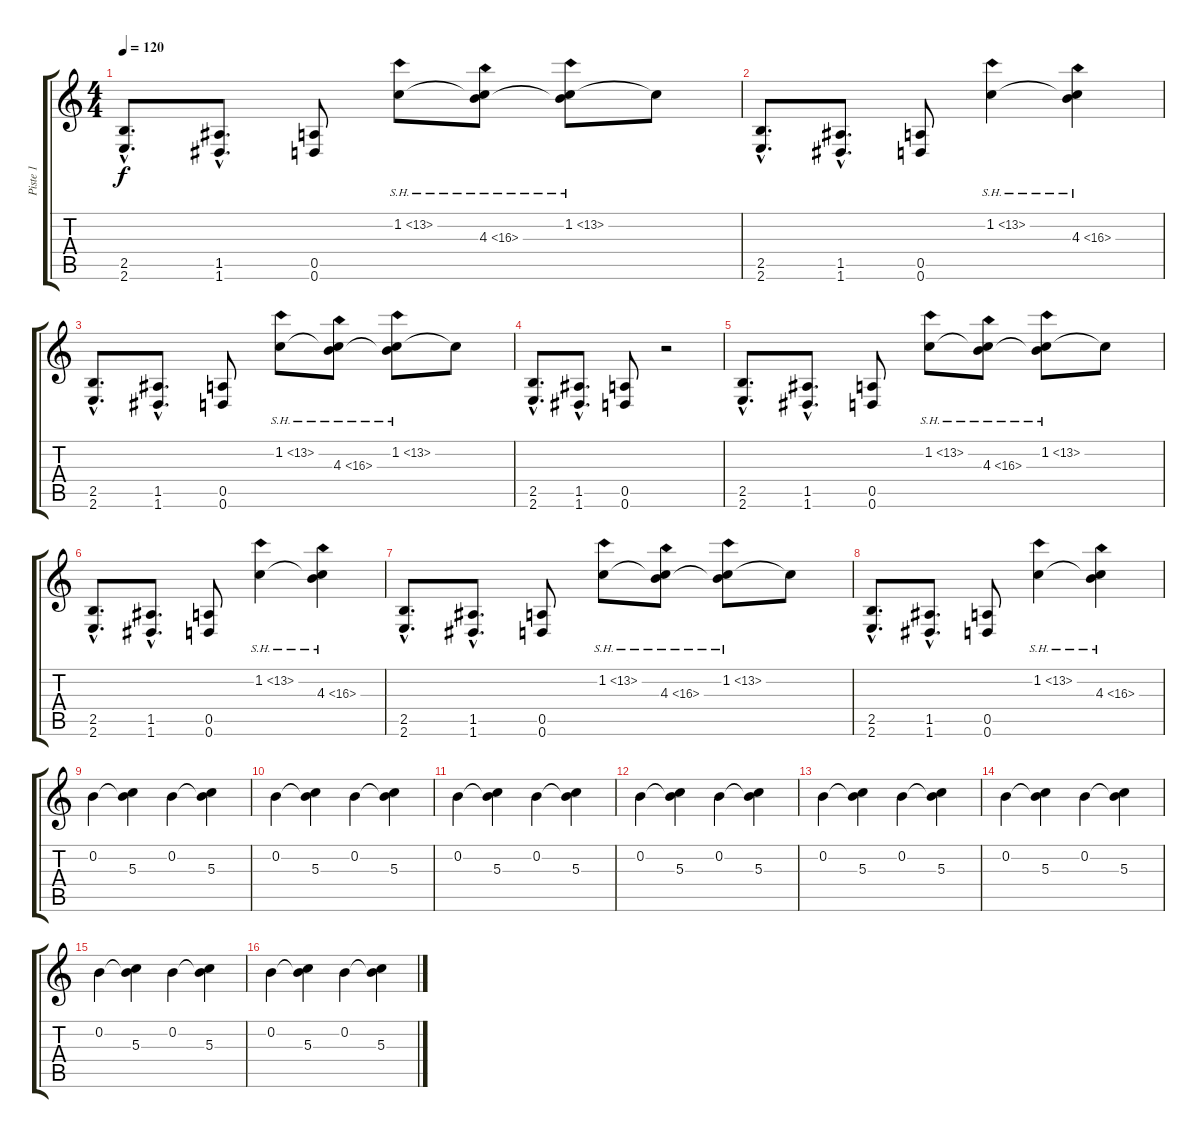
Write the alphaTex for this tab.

\track ("Piste 1" "Piste 1") {instrument distortionguitar}
\staff {score tabs}
\tuning (E4 B3 G3 D3 A2 D2) {hide}
\ts (4 4)
\tempo 120
\clef g2
\ks c
(2.5{hac} 2.6{hac}).8{d dy f} (1.5{hac} 1.6{hac}).8{d} (0.5 0.6).8 1.2{sh 12}.8 (1.2{t} 4.3{sh 12}).8 (1.2{sh 12} 4.3{t}).8 1.2{t}.8 |
(2.5{hac} 2.6{hac}).8{d} (1.5{hac} 1.6{hac}).8{d} (0.5 0.6).8 1.2{sh 12}.4 (1.2{t} 4.3{sh 12}).4 |
(2.5{hac} 2.6{hac}).8{d} (1.5{hac} 1.6{hac}).8{d} (0.5 0.6).8 1.2{sh 12}.8 (1.2{t} 4.3{sh 12}).8 (1.2{sh 12} 4.3{t}).8 1.2{t}.8 |
(2.5{hac} 2.6{hac}).8{d} (1.5{hac} 1.6{hac}).8{d} (0.5 0.6).8 r.2 |
(2.5{hac} 2.6{hac}).8{d} (1.5{hac} 1.6{hac}).8{d} (0.5 0.6).8 1.2{sh 12}.8 (1.2{t} 4.3{sh 12}).8 (1.2{sh 12} 4.3{t}).8 1.2{t}.8 |
(2.5{hac} 2.6{hac}).8{d} (1.5{hac} 1.6{hac}).8{d} (0.5 0.6).8 1.2{sh 12}.4 (1.2{t} 4.3{sh 12}).4 |
(2.5{hac} 2.6{hac}).8{d} (1.5{hac} 1.6{hac}).8{d} (0.5 0.6).8 1.2{sh 12}.8 (1.2{t} 4.3{sh 12}).8 (1.2{sh 12} 4.3{t}).8 1.2{t}.8 |
(2.5{hac} 2.6{hac}).8{d} (1.5{hac} 1.6{hac}).8{d} (0.5 0.6).8 1.2{sh 12}.4 (1.2{t} 4.3{sh 12}).4 |
0.2.4 (0.2{t} 5.3).4 0.2.4 (0.2{t} 5.3).4 |
0.2.4 (0.2{t} 5.3).4 0.2.4 (0.2{t} 5.3).4 |
0.2.4 (0.2{t} 5.3).4 0.2.4 (0.2{t} 5.3).4 |
0.2.4 (0.2{t} 5.3).4 0.2.4 (0.2{t} 5.3).4 |
0.2.4 (0.2{t} 5.3).4 0.2.4 (0.2{t} 5.3).4 |
0.2.4 (0.2{t} 5.3).4 0.2.4 (0.2{t} 5.3).4 |
0.2.4 (0.2{t} 5.3).4 0.2.4 (0.2{t} 5.3).4 |
0.2.4 (0.2{t} 5.3).4 0.2.4 (0.2{t} 5.3).4
